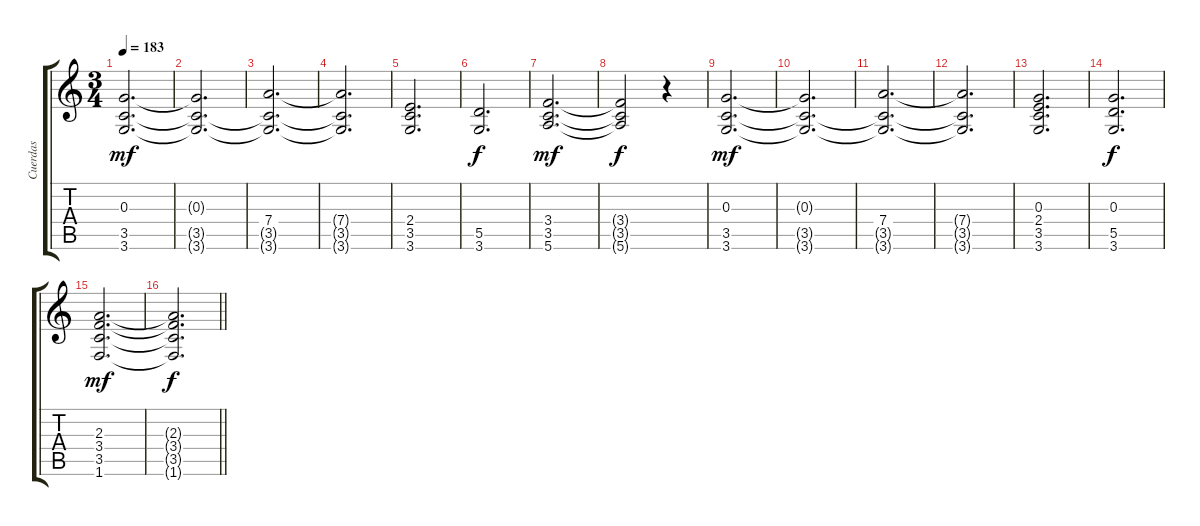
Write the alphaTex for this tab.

\track ("Cuerdas" "Cuerdas") {instrument stringensemble2}
\staff {score tabs}
\tuning (E5 B4 G4 D4 A3 E3) {hide}
\ts (3 4)
\tempo 183
\clef g2
\ks c
(0.3 3.5 3.6).2{d dy mf} |
(0.3{t} 3.5{t} 3.6{t}).2{d} |
(7.4 3.5{t} 3.6{t}).2{d} |
(7.4{t} 3.5{t} 3.6{t}).2{d} |
(2.4 3.5 3.6).2{d} |
(5.5 3.6).2{d dy f} |
(3.4 3.5 5.6).2{d dy mf} |
(3.4{t} 3.5{t} 5.6{t}).2{dy f} r.4 |
(0.3 3.5 3.6).2{d dy mf} |
(0.3{t} 3.5{t} 3.6{t}).2{d} |
(7.4 3.5{t} 3.6{t}).2{d} |
(7.4{t} 3.5{t} 3.6{t}).2{d} |
(0.3 2.4 3.5 3.6).2{d} |
(0.3 5.5 3.6).2{d dy f} |
(2.3 3.4 3.5 1.6).2{d dy mf} |
\barLineRight lightlight
(2.3{t} 3.4{t} 3.5{t} 1.6{t}).2{d dy f}
